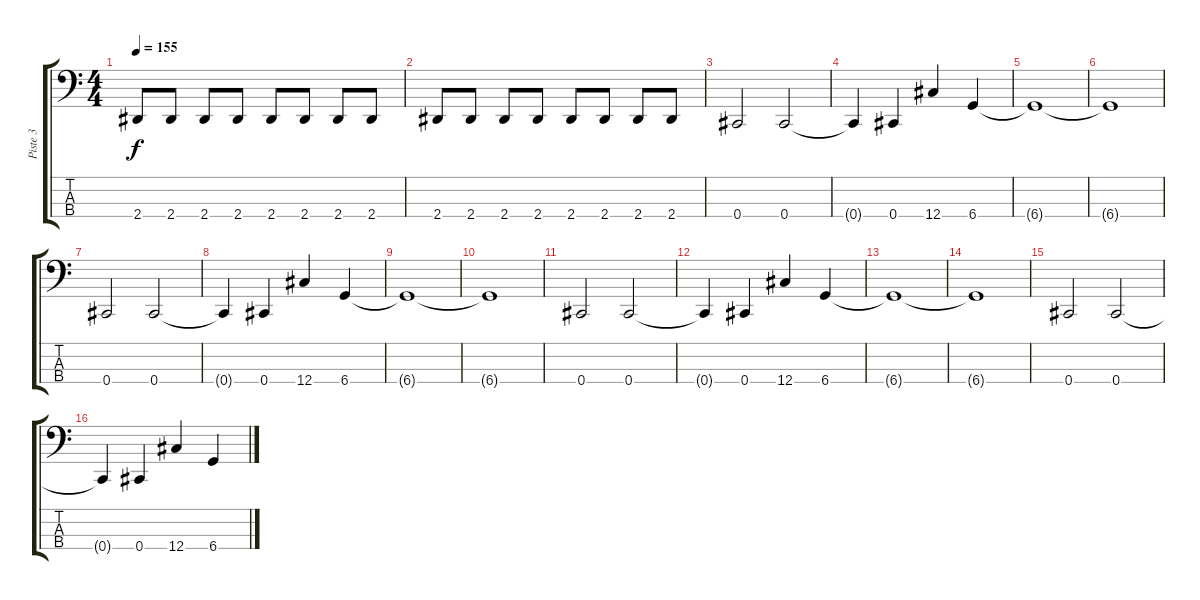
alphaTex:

\track ("Piste 3" "Piste 3") {instrument electricbassfinger}
\staff {score tabs}
\tuning (Gb2 Db2 Ab1 Db1) {hide}
\ts (4 4)
\tempo 155
\clef f4
\ks c
2.4.8{dy f} 2.4.8 2.4.8 2.4.8 2.4.8 2.4.8 2.4.8 2.4.8 |
2.4.8 2.4.8 2.4.8 2.4.8 2.4.8 2.4.8 2.4.8 2.4.8 |
0.4.2 0.4.2 |
0.4{t}.4 0.4.4 12.4.4 6.4.4 |
6.4{t}.1 |
6.4{t}.1 |
0.4.2 0.4.2 |
0.4{t}.4 0.4.4 12.4.4 6.4.4 |
6.4{t}.1 |
6.4{t}.1 |
0.4.2 0.4.2 |
0.4{t}.4 0.4.4 12.4.4 6.4.4 |
6.4{t}.1 |
6.4{t}.1 |
0.4.2 0.4.2 |
0.4{t}.4 0.4.4 12.4.4 6.4.4
